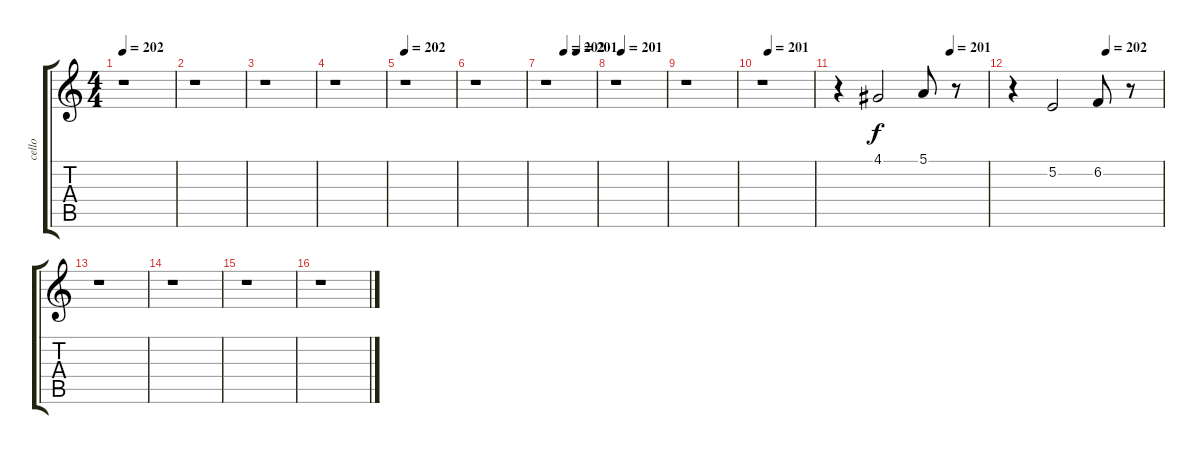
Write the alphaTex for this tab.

\track ("cello" "cello") {instrument stringensemble1}
\staff {score tabs}
\tuning (E4 B3 G3 D3 A2 E2) {hide}
\ts (4 4)
\tempo 202
\clef g2
\ks c
r.1{dy f} |
r.1 |
r.1 |
r.1 |
\tempo 202
r.1 |
r.1 |
\tempo (202 0.375)
\tempo (201 0.625)
r.1 |
\tempo (201 0.125)
r.1 |
r.1 |
\tempo (201 0.125)
r.1 |
\tempo (201 0.75)
r.4 4.1.2{instrument synthstrings2} 5.1.8 r.8 |
\tempo (202 0.625)
r.4 5.2.2 6.2.8 r.8 |
r.1 |
r.1 |
r.1 |
r.1
